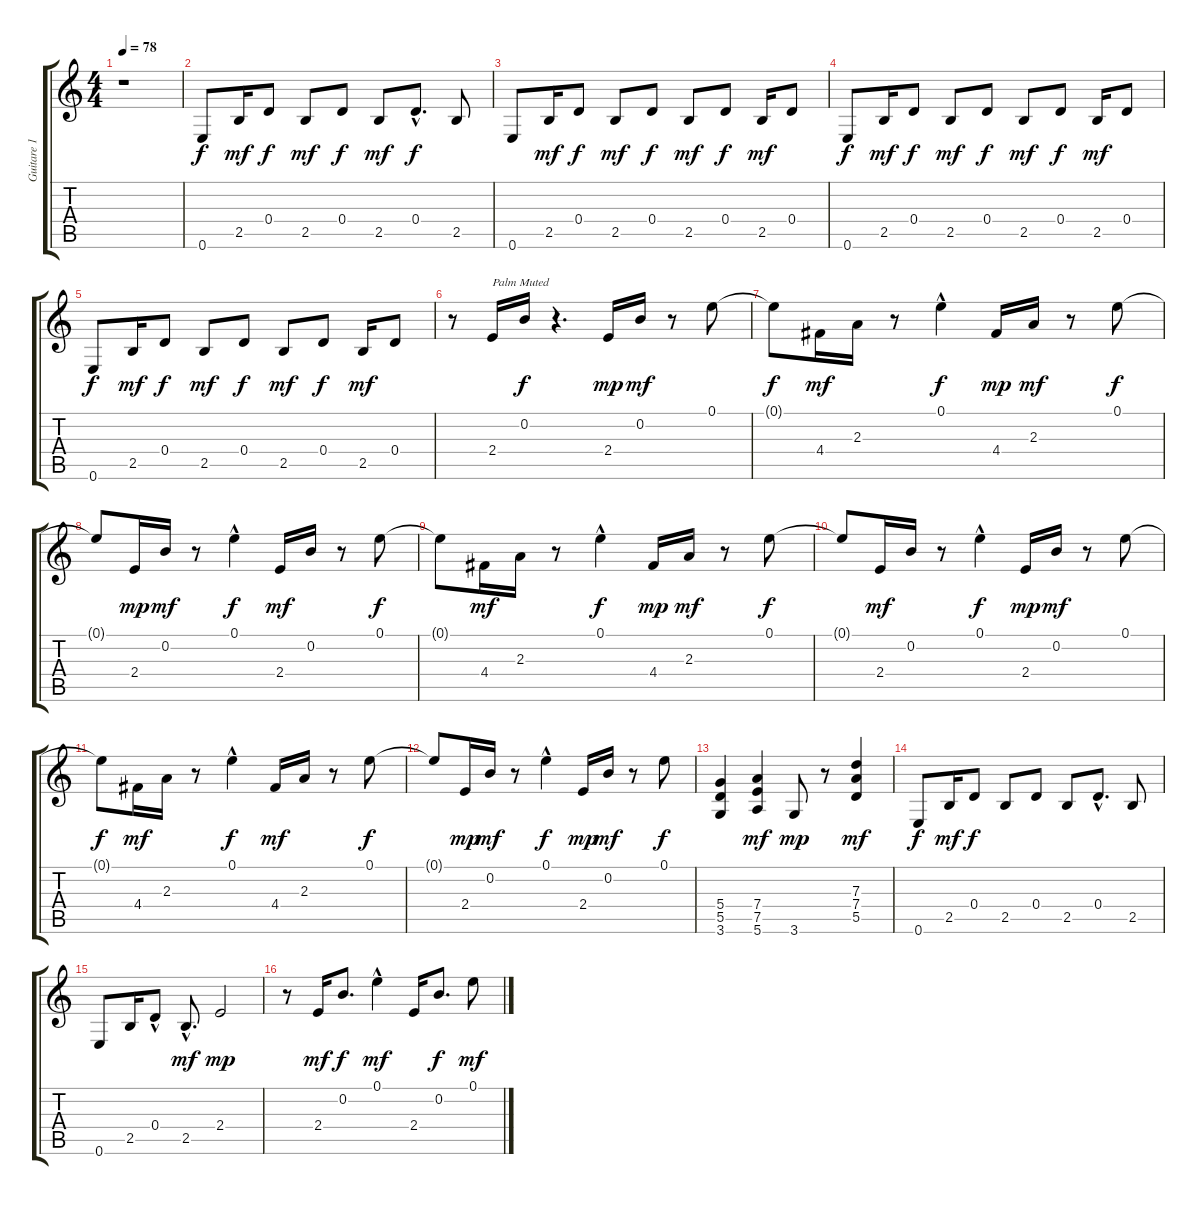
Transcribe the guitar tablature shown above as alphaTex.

\track ("Guitare 1" "Guitare 1") {instrument electricguitarclean}
\staff {score tabs}
\tuning (E4 B3 G3 D3 A2 E2) {hide}
\ts (4 4)
\tempo 78
\clef g2
\ks c
r.1{dy f instrument electricguitarclean} |
0.6.8 2.5.16{dy mf} 0.4.8{dy f} 2.5.8{dy mf} 0.4.8{dy f} 2.5.8{dy mf} 0.4{hac}.8{d dy f} 2.5.8 |
0.6.8 2.5.16{dy mf} 0.4.8{dy f} 2.5.8{dy mf} 0.4.8{dy f} 2.5.8{dy mf} 0.4.8{dy f} 2.5.16{dy mf} 0.4.8 |
0.6.8{dy f} 2.5.16{dy mf} 0.4.8{dy f} 2.5.8{dy mf} 0.4.8{dy f} 2.5.8{dy mf} 0.4.8{dy f} 2.5.16{dy mf} 0.4.8 |
0.6.8{dy f} 2.5.16{dy mf} 0.4.8{dy f} 2.5.8{dy mf} 0.4.8{dy f} 2.5.8{dy mf} 0.4.8{dy f} 2.5.16{dy mf} 0.4.8 |
r.8 2.4.16{txt "Palm Muted" volume 12 balance 12 instrument electricguitarmuted} 0.2.16{dy f} r.4{d} 2.4.16{dy mp} 0.2.16{dy mf} r.8 0.1.8 |
0.1{t}.8{dy f} 4.4.16{dy mf} 2.3.16 r.8 0.1{hac}.4{dy f} 4.4.16{dy mp} 2.3.16{dy mf} r.8 0.1.8{dy f} |
0.1{t}.8 2.4.16{dy mp} 0.2.16{dy mf} r.8 0.1{hac}.4{dy f} 2.4.16{dy mf} 0.2.16 r.8 0.1.8{dy f} |
0.1{t}.8 4.4.16{dy mf} 2.3.16 r.8 0.1{hac}.4{dy f} 4.4.16{dy mp} 2.3.16{dy mf} r.8 0.1.8{dy f} |
0.1{t}.8 2.4.16{dy mf} 0.2.16 r.8 0.1{hac}.4{dy f} 2.4.16{dy mp} 0.2.16{dy mf} r.8 0.1.8 |
0.1{t}.8{dy f} 4.4.16{dy mf} 2.3.16 r.8 0.1{hac}.4{dy f} 4.4.16{dy mf} 2.3.16 r.8 0.1.8{dy f} |
0.1{t}.8 2.4.16{dy mp} 0.2.16{dy mf} r.8 0.1{hac}.4{dy f} 2.4.16{dy mp} 0.2.16{dy mf} r.8 0.1.8{dy f} |
(5.4 5.5 3.6).4 (7.4 7.5 5.6).4{dy mf} 3.6.8{dy mp} r.8 (7.3 7.4 5.5).4{dy mf} |
0.6.8{dy f} 2.5.16{dy mf} 0.4.8{dy f} 2.5.8 0.4.8 2.5.8 0.4{hac}.8{d} 2.5.8 |
0.6.8 2.5.16 0.4{hac}.8 2.5{hac}.8{d dy mf} 2.4.2{dy mp} |
r.8 2.4.16{dy mf} 0.2.8{d dy f} 0.1{hac}.4{dy mf} 2.4.16 0.2.8{d dy f} 0.1.8{dy mf}
